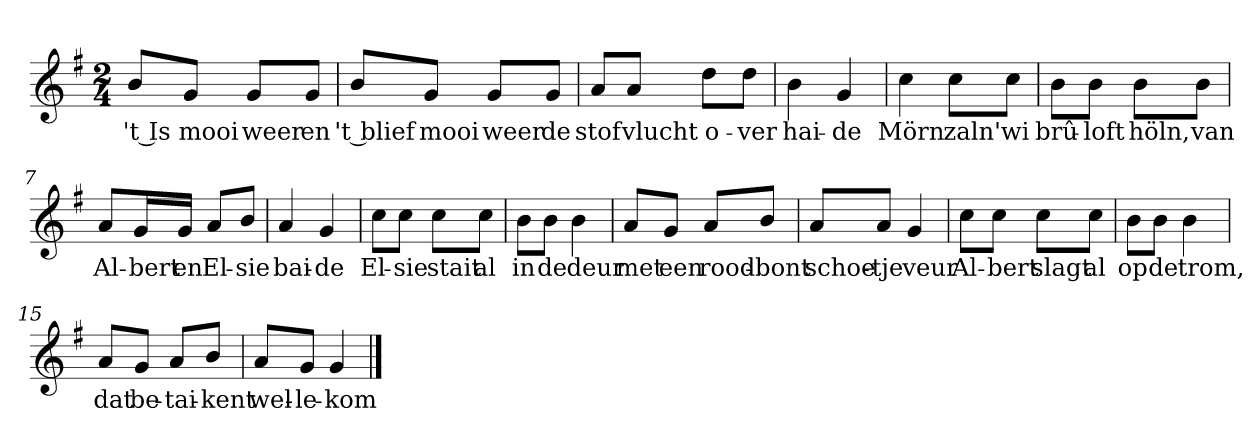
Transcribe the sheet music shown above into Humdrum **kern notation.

**kern	**text
*part1	*part1
*staff1	*staff1
*clefG2	*
*k[f#]	*
*G:	*
*M2/4	*
*MM120	*
=1	=1
8b/L	't Is
8g/J	mooi
8g/L	weer
8g/J	en
=2	=2
8b/L	't blief
8g/J	mooi
8g/L	weer
8g/J	de
=3	=3
8a/L	stof
8a/J	vlucht
8dd\L	o-
8dd\J	-ver
=4	=4
4b	hai-
4g	-de
=5	=5
4cc	Mörn
8cc\L	zaln'
8cc\J	wi
=6	=6
8b\L	brû-
8b\J	-loft
8b\L	höln,
8b\J	van
=7	=7
8a/L	Al-
16g/L	-bert
16g/JJ	en
8a/L	El-
8b/J	-sie
=8	=8
4a	bai-
4g	-de
=9	=9
8cc\L	El-
8cc\J	-sie
8cc\L	stait
8cc\J	al
=10	=10
8b\L	in
8b\J	de
4b	deur
=11	=11
8a/L	met
8g/J	een
8a/L	rood-
8b/J	-bont
=12	=12
8a/L	schoe-
8a/J	-tje
4g	veur
=13	=13
8cc\L	Al-
8cc\J	-bert
8cc\L	slagt
8cc\J	al
=14	=14
8b\L	op
8b\J	de
4b	trom,
=15	=15
8a/L	dat
8g/J	be-
8a/L	-tai-
8b/J	-kent
=16	=16
8a/L	wel-
8g/J	-le-
4g	-kom
==	==
*-	*-
